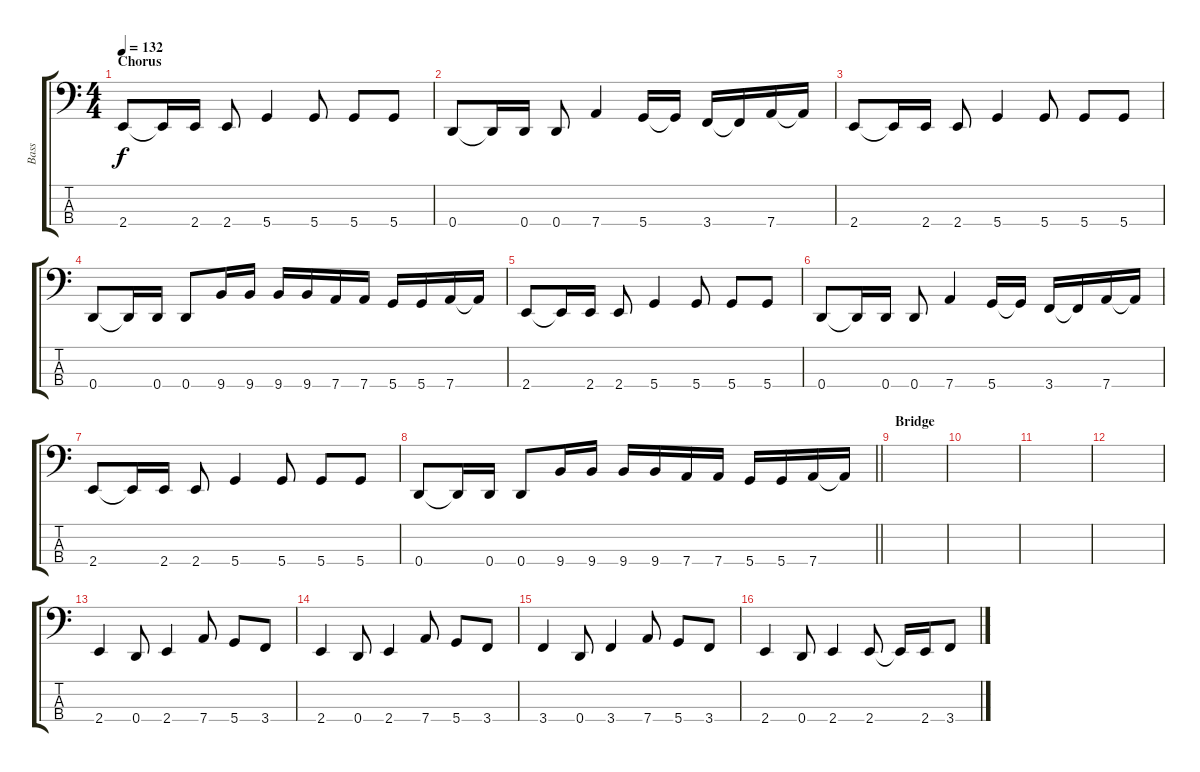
\track ("Bass" "Bass") {instrument electricbassfinger}
\staff {score tabs}
\tuning (G2 D2 A1 D1) {hide}
\ts (4 4)
\section ("" "Chorus")
\tempo 132
\clef f4
\ks c
2.4.8{dy f} 2.4{t}.16 2.4.16 2.4.8 5.4.4 5.4.8 5.4.8 5.4.8 |
0.4.8 0.4{t}.16 0.4.16 0.4.8 7.4.4 5.4.16 5.4{t}.16 3.4.16 3.4{t}.16 7.4.16 7.4{t}.16 |
2.4.8 2.4{t}.16 2.4.16 2.4.8 5.4.4 5.4.8 5.4.8 5.4.8 |
0.4.8 0.4{t}.16 0.4.16 0.4.8 9.4.16 9.4.16 9.4.16 9.4.16 7.4.16 7.4.16 5.4.16 5.4.16 7.4.16 7.4{t}.16 |
2.4.8 2.4{t}.16 2.4.16 2.4.8 5.4.4 5.4.8 5.4.8 5.4.8 |
0.4.8 0.4{t}.16 0.4.16 0.4.8 7.4.4 5.4.16 5.4{t}.16 3.4.16 3.4{t}.16 7.4.16 7.4{t}.16 |
2.4.8 2.4{t}.16 2.4.16 2.4.8 5.4.4 5.4.8 5.4.8 5.4.8 |
\barLineRight lightlight
0.4.8 0.4{t}.16 0.4.16 0.4.8 9.4.16 9.4.16 9.4.16 9.4.16 7.4.16 7.4.16 5.4.16 5.4.16 7.4.16 7.4{t}.16 |
\section ("" "Bridge")
|
|
|
|
2.4.4 0.4.8 2.4.4 7.4.8 5.4.8 3.4.8 |
2.4.4 0.4.8 2.4.4 7.4.8 5.4.8 3.4.8 |
3.4.4 0.4.8 3.4.4 7.4.8 5.4.8 3.4.8 |
2.4.4 0.4.8 2.4.4 2.4.8 2.4{t}.16 2.4.16 3.4.8
